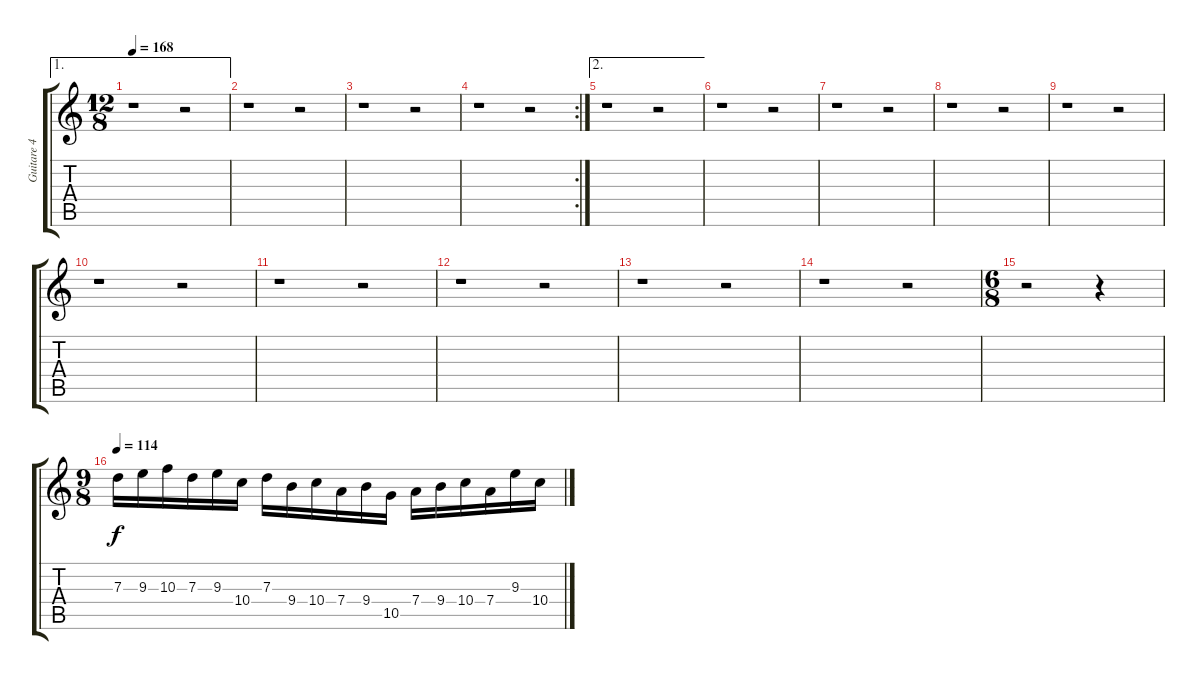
\track ("Guitare 4" "Guitare 4") {instrument distortionguitar}
\staff {score tabs}
\tuning (E4 B3 G3 D3 A2 E2) {hide}
\ae 1
\ts (12 8)
\tempo 168
\clef g2
\ks c
r.1{dy f} r.2 |
r.1 r.2 |
r.1 r.2 |
\rc 2
r.1 r.2 |
\ae 2
r.1 r.2 |
r.1 r.2 |
r.1 r.2 |
r.1 r.2 |
r.1 r.2 |
r.1 r.2 |
r.1 r.2 |
r.1 r.2 |
r.1 r.2 |
r.1 r.2 |
\ts (6 8)
r.2 r.4 |
\ts (9 8)
\tempo 114
7.3.16 9.3.16 10.3.16 7.3.16 9.3.16 10.4.16 7.3.16 9.4.16 10.4.16 7.4.16 9.4.16 10.5.16 7.4.16 9.4.16 10.4.16 7.4.16 9.3.16 10.4.16
